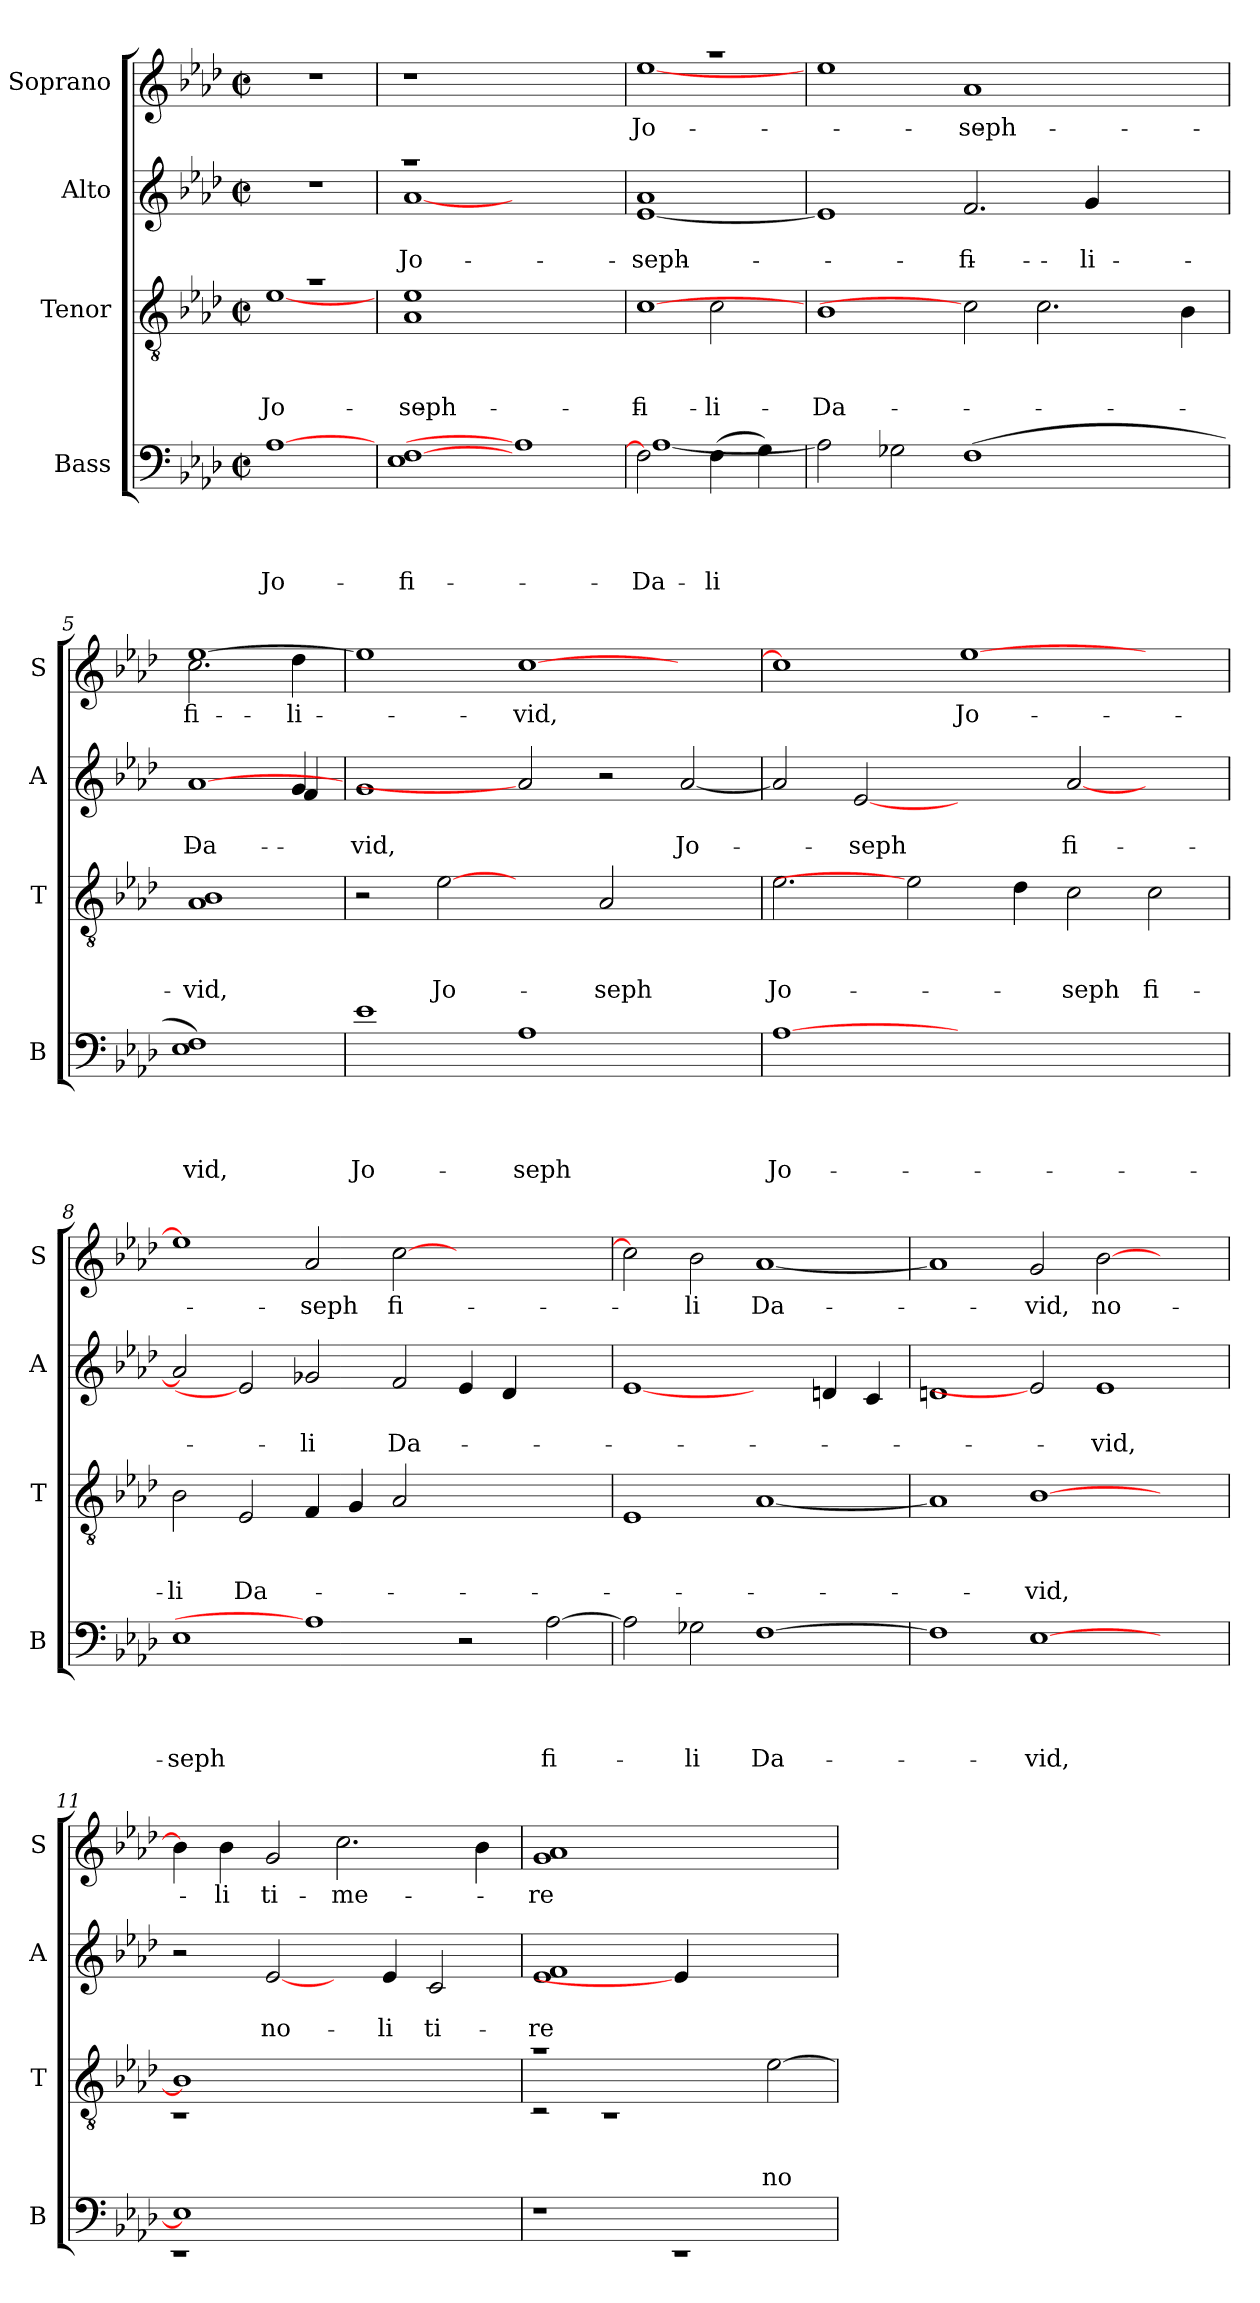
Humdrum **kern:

**kern	**text	**text	**text	**text	**kern	**text	**text	**text	**kern	**text	**text	**kern	**text
*part4	*part4	*part4	*part4	*part4	*part3	*part3	*part3	*part3	*part2	*part2	*part2	*part1	*part1
*staff4	*staff4	*staff4	*staff4	*staff4	*staff3	*staff3	*staff3	*staff3	*staff2	*staff2	*staff2	*staff1	*staff1
*I"Bass	*	*	*	*	*I"Tenor	*	*	*	*I"Alto	*	*	*I"Soprano	*
*I'B	*	*	*	*	*I'T	*	*	*	*I'A	*	*	*I'S	*
*clefF4	*	*	*	*	*clefGv2	*	*	*	*clefG2	*	*	*clefG2	*
*k[b-e-a-d-]	*	*	*	*	*k[b-e-a-d-]	*	*	*	*k[b-e-a-d-]	*	*	*k[b-e-a-d-]	*
*A-:	*	*	*	*	*A-:	*	*	*	*A-:	*	*	*A-:	*
*M2/2	*	*	*	*	*M2/2	*	*	*	*M2/2	*	*	*M2/2	*
*met(c|)	*	*	*	*	*met(c|)	*	*	*	*met(c|)	*	*	*met(c|)	*
=1	=1	=1	=1	=1	=1	=1	=1	=1	=1	=1	=1	=1	=1
!	!	!	!	!LO:LY:b:rj	!	!	!	!LO:LY:b	!	!	!	!	!
*	*	*	*	*	*^	*	*	*	*	*	*	*	*
[1A-	.	.	.	Jo-	1ra	[>1e-	.	.	Jo-	1r	.	.	1r	.
=2	=2	=2	=2	=2	=2	=2	=2	=2	=2	=2	=2	=2	=2	=2
!	!	!	!	!LO:LY:b	!	!	!	!	!LO:LY:b	!	!	!LO:LY:b	!	!
*	*	*	*	*	*v	*v	*	*	*	*^	*	*	*	*
1E- [>1F	.	.	.	fi-	1A- 1e-	.	.	-seph	1raa	[<1a-	.	Jo-	1r	.
1A-]	.	.	.	.	1ryy	.	.	.	1ryy	1ryy	.	.	1ryy	.
=3	=3	=3	=3	=3	=3	=3	=3	=3	=3	=3	=3	=3	=3	=3
*^	*	*	*	*	*	*	*	*	*	*	*	*	*	*
!	!	!	!	!	!LO:LY:b	!	!	!	!LO:LY:b	!	!	!	!LO:LY:b	!	!LO:LY:b
*	*	*	*	*	*	*^	*	*	*	*v	*v	*	*	*^	*
2F\]	[>1A-	.	.	.	Da-	[1c	2ryy	.	.	fi-	[<1e- 1a-	.	-seph	1raa	[>1ee-	Jo-
!	!	!	!	!	!LO:LY:b	!	!	!	!	!LO:LY:b	!	!	!	!	!	!
(>4F\	.	.	.	.	-li	.	2c\	.	.	-li	.	.	.	.	.	.
4G\)	.	.	.	.	.	.	.	.	.	.	.	.	.	.	.	.
*v	*v	*	*	*	*	*	*	*	*	*	*	*	*	*v	*v	*
*	*	*	*	*	*v	*v	*	*	*	*	*	*	*	*
=4	=4	=4	=4	=4	=4	=4	=4	=4	=4	=4	=4	=4	=4
!	!	!	!	!	!	!	!	!LO:LY:b	!	!	!	!	!
2A-\]	.	.	.	.	1B-	.	.	Da-	1e-]	.	.	1ee-	.
2G-X\	.	.	.	.	.	.	.	.	.	.	.	.	.
!	!	!	!	!	!	!	!	!	!	!	!LO:LY:b	!	!LO:LY:b
(>1F	.	.	.	.	2c]	.	.	.	2.f/	.	fi-	1a-	-seph
.	.	.	.	.	2.c\	.	.	.	.	.	.	.	.
!	!	!	!	!	!	!	!	!	!	!	!LO:LY:b	!	!
.	.	.	.	.	.	.	.	.	4g/	.	-li	.	.
2ryy	.	.	.	.	.	.	.	.	2ryy	.	.	2ryy	.
.	.	.	.	.	4B-\	.	.	.	.	.	.	.	.
=5	=5	=5	=5	=5	=5	=5	=5	=5	=5	=5	=5	=5	=5
!	!	!	!	!LO:LY:b	!	!	!	!LO:LY:b	!	!	!LO:LY:b	!	!LO:LY:b
*	*	*	*	*	*	*	*	*	*^	*	*	*^	*
*	*	*	*	*	*	*	*	*	*	*^	*	*	*	*	*
!	!	!	!	!	!	!	!	!	!	!	!	!	!	!	!	!LO:LY:b
1E- 1F)	.	.	.	-vid,	1A- 1B-	.	.	-vid,	[1a-	2.ryy	2.ryy	.	Da-	[<1ee-	2.cc\	-fi-
!	!	!	!	!	!	!	!	!	!	!	!	!	!	!	!	!LO:LY:b
.	.	.	.	.	.	.	.	.	.	4g/	4f/	.	.	.	4dd-\	-li
!!LO:LB:g=z
=6	=6	=6	=6	=6	=6	=6	=6	=6	=6	=6	=6	=6	=6	=6	=6	=6
!	!	!	!	!LO:LY:b	!	!	!	!	!	!	!	!	!LO:LY:b	!	!	!
*	*	*	*	*	*	*	*	*	*v	*v	*v	*	*	*	*	*
*	*	*	*	*	*	*	*	*	*	*	*	*v	*v	*
1e-	.	.	.	Jo-	2r	.	.	.	1g	.	-vid,	1ee-]	.
!	!	!	!	!	!	!	!	!LO:LY:b	!	!	!	!	!
.	.	.	.	.	[2e-	.	.	Jo-	.	.	.	.	.
!	!	!	!	!LO:LY:b	!	!	!	!	!	!	!	!	!LO:LY:b
1A-	.	.	.	-seph	2ryy	.	.	.	2a-]	.	.	[>1cc	vid,
!	!	!	!	!	!	!	!	!LO:LY:b	!	!	!	!	!
.	.	.	.	.	2A-/	.	.	-seph	2r	.	.	.	.
!	!	!	!	!	!	!	!	!	!	!	!LO:LY:b	!	!
2ryy	.	.	.	.	2ryy	.	.	.	[<2a-/	.	Jo-	2ryy	.
=7	=7	=7	=7	=7	=7	=7	=7	=7	=7	=7	=7	=7	=7
!	!	!	!	!LO:LY:b:rj	!	!	!	!LO:LY:b	!	!	!	!	!
[1A-	.	.	.	Jo-	2.e-\	.	.	Jo-	2a-/]	.	.	1cc]	.
!	!	!	!	!	!	!	!	!	!	!	!LO:LY:b	!	!
.	.	.	.	.	.	.	.	.	[2e-	.	-seph	.	.
.	.	.	.	.	2e-]	.	.	.	.	.	.	.	.
!	!	!	!	!	!	!	!	!	!	!	!	!	!LO:LY:b
1.ryy	.	.	.	.	.	.	.	.	2ryy	.	.	[>1ee-	Jo-
.	.	.	.	.	4d-\	.	.	.	.	.	.	.	.
!	!	!	!	!	!	!	!	!LO:LY:b	!	!	!LO:LY:b	!	!
.	.	.	.	.	2c\	.	.	-seph	[<2a-/	.	fi-	.	.
!	!	!	!	!	!	!	!	!LO:LY:b	!	!	!	!	!
.	.	.	.	.	2c\	.	.	fi-	2ryy	.	.	2ryy	.
=8	=8	=8	=8	=8	=8	=8	=8	=8	=8	=8	=8	=8	=8
!	!	!	!	!LO:LY:b	!	!	!	!LO:LY:b	!	!	!	!	!
1E-	.	.	.	-seph	2B-\	.	.	-li	2a-/]	.	.	1ee-]	.
!	!	!	!	!	!	!	!	!LO:LY:b	!	!	!	!	!
.	.	.	.	.	2E-/	.	.	Da-	2e-]	.	.	.	.
!	!	!	!	!	!	!	!	!	!	!	!LO:LY:b	!	!LO:LY:b
1A-]	.	.	.	.	4F/	.	.	.	2g-X/	.	-li	2a-/	-seph
.	.	.	.	.	4G/	.	.	.	.	.	.	.	.
!	!	!	!	!	!	!	!	!	!	!	!LO:LY:b	!	!LO:LY:b
.	.	.	.	.	2A-/	.	.	.	2f/	.	Da-	[>2cc\	fi-
2r	.	.	.	.	1ryy	.	.	.	4e-/	.	.	1ryy	.
.	.	.	.	.	.	.	.	.	4d-/	.	.	.	.
!	!	!	!	!LO:LY:b	!	!	!	!	!	!	!	!	!
[>2A-\	.	.	.	fi-	.	.	.	.	2ryy	.	.	.	.
=9	=9	=9	=9	=9	=9	=9	=9	=9	=9	=9	=9	=9	=9
2A-\]	.	.	.	.	1E-	.	.	.	[1e-	.	.	2cc\]	.
!	!	!	!	!LO:LY:b	!	!	!	!	!	!	!	!	!LO:LY:b
2G-X\	.	.	.	-li	.	.	.	.	.	.	.	2b-\	-li
!	!	!	!	!LO:LY:b	!	!	!	!	!	!	!	!	!LO:LY:b
[>1F	.	.	.	Da-	[<1A-	.	.	.	2ryy	.	.	[<1a-	Da-
.	.	.	.	.	.	.	.	.	4dn/	.	.	.	.
.	.	.	.	.	.	.	.	.	4c/	.	.	.	.
=10	=10	=10	=10	=10	=10	=10	=10	=10	=10	=10	=10	=10	=10
1F]	.	.	.	.	1A-]	.	.	.	1dn	.	.	1a-]	.
!	!	!	!	!LO:LY:b	!	!	!	!LO:LY:b	!	!	!	!	!LO:LY:b
[<1E-	.	.	.	-vid,	[<1B-	.	.	-vid,	2e-]	.	.	2g/	-vid,
!	!	!	!	!	!	!	!	!	!	!	!LO:LY:b	!	!LO:LY:b
.	.	.	.	.	.	.	.	.	1e-	.	-vid,	[<2b-\	no-
2ryy	.	.	.	.	2ryy	.	.	.	.	.	.	2ryy	.
!!LO:LB:g=z
=11	=11	=11	=11	=11	=11	=11	=11	=11	=11	=11	=11	=11	=11
*^	*	*	*	*	*^	*	*	*	*	*	*	*	*
1E-]	1rEE	.	.	.	.	1B-]	1rC	.	.	.	2r	.	.	4b-\]	.
!	!	!	!	!	!	!	!	!	!	!	!	!	!	!	!LO:LY:b
.	.	.	.	.	.	.	.	.	.	.	.	.	.	4b-\	-li
!	!	!	!	!	!	!	!	!	!	!	!	!	!LO:LY:b	!	!LO:LY:b
.	.	.	.	.	.	.	.	.	.	.	[2e-/	.	no-	2g/	ti-
!	!	!	!	!	!	!	!	!	!	!	!	!	!	!	!LO:LY:b
1ryy	1ryy	.	.	.	.	1ryy	1ryy	.	.	.	4ryy	.	.	2.cc\	-me-
!	!	!	!	!	!	!	!	!	!	!	!	!	!LO:LY:b	!	!
.	.	.	.	.	.	.	.	.	.	.	4e-/	.	-li	.	.
!	!	!	!	!	!	!	!	!	!	!	!	!	!LO:LY:b	!	!
.	.	.	.	.	.	.	.	.	.	.	2c/	.	ti-	.	.
.	.	.	.	.	.	.	.	.	.	.	.	.	.	4b-\	.
*v	*v	*	*	*	*	*	*	*	*	*	*	*	*	*	*
=12	=12	=12	=12	=12	=12	=12	=12	=12	=12	=12	=12	=12	=12	=12
!	!	!	!	!	!	!	!	!	!	!	!	!LO:LY:b	!	!LO:LY:b
1r	.	.	.	.	1ra	2rC	.	.	.	1e- 1f	.	-re	1g 1a-	-re
.	.	.	.	.	.	1rC	.	.	.	.	.	.	.	.
1rEE	.	.	.	.	1ryy	.	.	.	.	4e-/]	.	.	1ryy	.
.	.	.	.	.	.	.	.	.	.	2.ryy	.	.	.	.
!	!	!	!	!	!	!	!	!	!LO:LY:b	!	!	!	!	!
.	.	.	.	.	.	[>2e-\	.	.	no-	.	.	.	.	.
*	*	*	*	*	*v	*v	*	*	*	*	*	*	*	*
=	=	=	=	=	=	=	=	=	=	=	=	=	=
*-	*-	*-	*-	*-	*-	*-	*-	*-	*-	*-	*-	*-	*-
